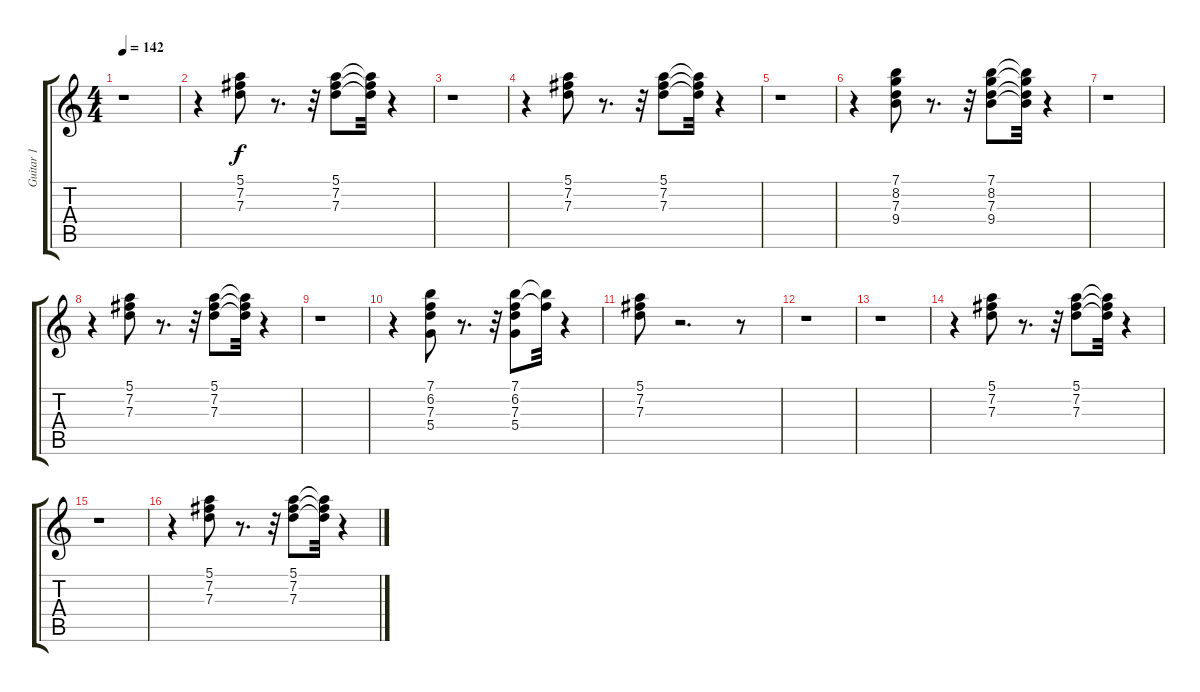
\track ("Guitar 1" "Guitar 1") {instrument distortionguitar}
\staff {score tabs}
\tuning (E4 B3 G3 D3 A2 E2) {hide}
\ts (4 4)
\tempo 142
\clef g2
\ks c
r.1{dy f} |
r.4 (5.1 7.2 7.3).8 r.8{d} r.32 (5.1 7.2 7.3).8 (5.1{t} 7.2{t} 7.3{t}).32 r.4 |
r.1 |
r.4 (5.1 7.2 7.3).8 r.8{d} r.32 (5.1 7.2 7.3).8 (5.1{t} 7.2{t} 7.3{t}).32 r.4 |
r.1 |
r.4 (7.1 8.2 7.3 9.4).8 r.8{d} r.32 (7.1 8.2 7.3 9.4).8 (7.1{t} 8.2{t} 7.3{t} 9.4{t}).32 r.4 |
r.1 |
r.4 (5.1 7.2 7.3).8 r.8{d} r.32 (5.1 7.2 7.3).8 (5.1{t} 7.2{t} 7.3{t}).32 r.4 |
r.1 |
r.4 (7.1 6.2 7.3 5.4).8 r.8{d} r.32 (7.1 6.2 7.3 5.4).8 (7.1{t} 6.2{t}).32 r.4 |
(5.1 7.2 7.3).8 r.2{d} r.8 |
r.1 |
r.1 |
r.4 (5.1 7.2 7.3).8 r.8{d} r.32 (5.1 7.2 7.3).8 (5.1{t} 7.2{t} 7.3{t}).32 r.4 |
r.1 |
r.4 (5.1 7.2 7.3).8 r.8{d} r.32 (5.1 7.2 7.3).8 (5.1{t} 7.2{t} 7.3{t}).32 r.4
